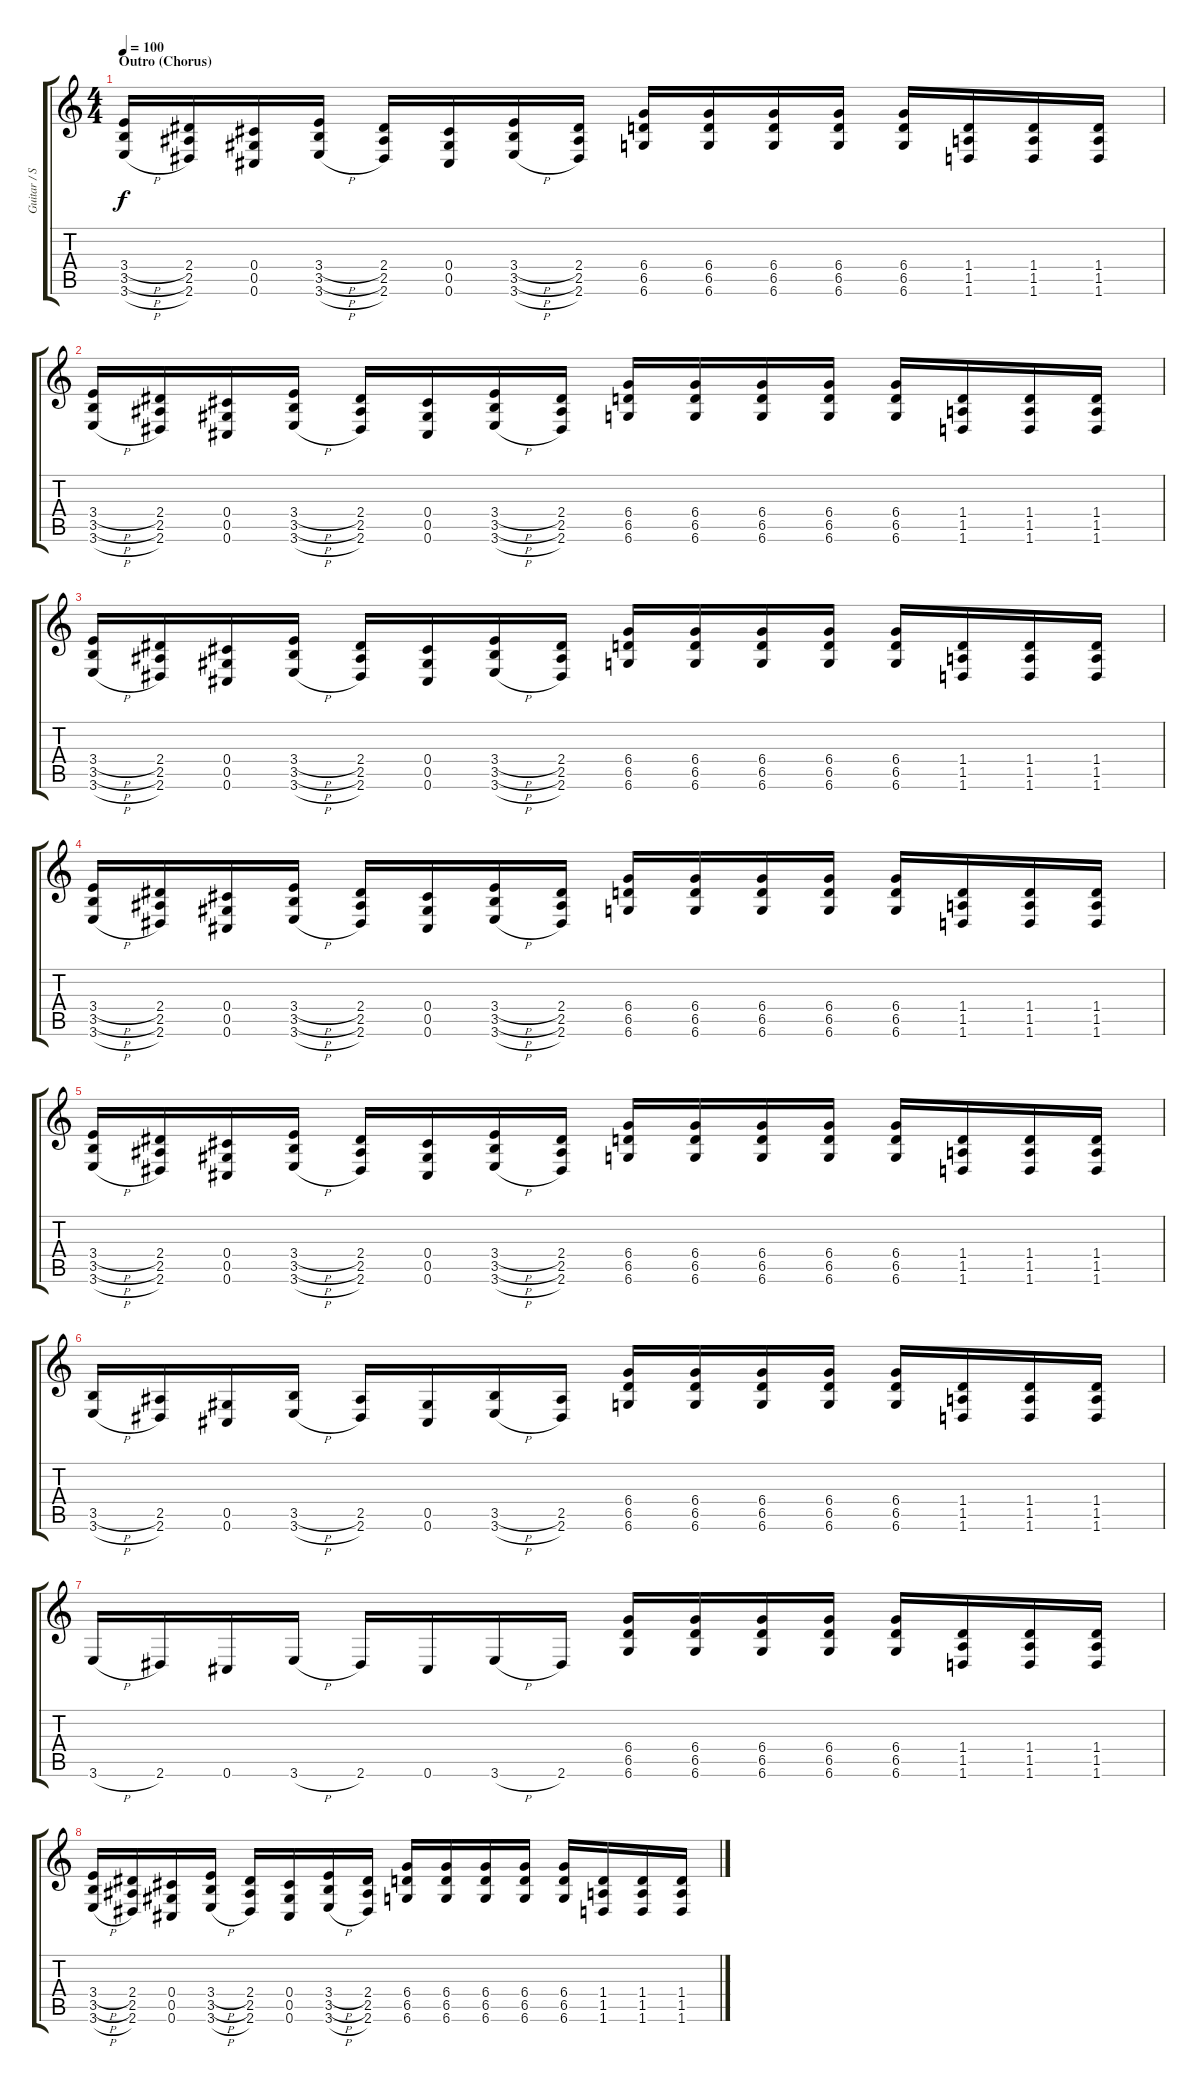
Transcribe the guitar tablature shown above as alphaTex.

\track ("Guitar / Stef Carpenter" "Guitar / S") {instrument distortionguitar}
\staff {score tabs}
\tuning (Eb4 Bb3 Gb3 Db3 Ab2 Db2) {hide}
\ts (4 4)
\section ("" "Outro (Chorus)")
\tempo 100
\clef g2
\ks c
(3.4{h} 3.5{h} 3.6{h}).16{dy f} (2.4 2.5 2.6).16 (0.4 0.5 0.6).16 (3.4{h} 3.5{h} 3.6{h}).16 (2.4 2.5 2.6).16 (0.4 0.5 0.6).16 (3.4{h} 3.5{h} 3.6{h}).16 (2.4 2.5 2.6).16 (6.4 6.5 6.6).16 (6.4 6.5 6.6).16 (6.4 6.5 6.6).16 (6.4 6.5 6.6).16 (6.4 6.5 6.6).16 (1.4 1.5 1.6).16 (1.4 1.5 1.6).16 (1.4 1.5 1.6).16 |
(3.4{h} 3.5{h} 3.6{h}).16 (2.4 2.5 2.6).16 (0.4 0.5 0.6).16 (3.4{h} 3.5{h} 3.6{h}).16 (2.4 2.5 2.6).16 (0.4 0.5 0.6).16 (3.4{h} 3.5{h} 3.6{h}).16 (2.4 2.5 2.6).16 (6.4 6.5 6.6).16 (6.4 6.5 6.6).16 (6.4 6.5 6.6).16 (6.4 6.5 6.6).16 (6.4 6.5 6.6).16 (1.4 1.5 1.6).16 (1.4 1.5 1.6).16 (1.4 1.5 1.6).16 |
(3.4{h} 3.5{h} 3.6{h}).16 (2.4 2.5 2.6).16 (0.4 0.5 0.6).16 (3.4{h} 3.5{h} 3.6{h}).16 (2.4 2.5 2.6).16 (0.4 0.5 0.6).16 (3.4{h} 3.5{h} 3.6{h}).16 (2.4 2.5 2.6).16 (6.4 6.5 6.6).16 (6.4 6.5 6.6).16 (6.4 6.5 6.6).16 (6.4 6.5 6.6).16 (6.4 6.5 6.6).16 (1.4 1.5 1.6).16 (1.4 1.5 1.6).16 (1.4 1.5 1.6).16 |
(3.4{h} 3.5{h} 3.6{h}).16 (2.4 2.5 2.6).16 (0.4 0.5 0.6).16 (3.4{h} 3.5{h} 3.6{h}).16 (2.4 2.5 2.6).16 (0.4 0.5 0.6).16 (3.4{h} 3.5{h} 3.6{h}).16 (2.4 2.5 2.6).16 (6.4 6.5 6.6).16 (6.4 6.5 6.6).16 (6.4 6.5 6.6).16 (6.4 6.5 6.6).16 (6.4 6.5 6.6).16 (1.4 1.5 1.6).16 (1.4 1.5 1.6).16 (1.4 1.5 1.6).16 |
(3.4{h} 3.5{h} 3.6{h}).16 (2.4 2.5 2.6).16 (0.4 0.5 0.6).16 (3.4{h} 3.5{h} 3.6{h}).16 (2.4 2.5 2.6).16 (0.4 0.5 0.6).16 (3.4{h} 3.5{h} 3.6{h}).16 (2.4 2.5 2.6).16 (6.4 6.5 6.6).16 (6.4 6.5 6.6).16 (6.4 6.5 6.6).16 (6.4 6.5 6.6).16 (6.4 6.5 6.6).16 (1.4 1.5 1.6).16 (1.4 1.5 1.6).16 (1.4 1.5 1.6).16 |
(3.5{h} 3.6{h}).16 (2.5 2.6).16 (0.5 0.6).16 (3.5{h} 3.6{h}).16 (2.5 2.6).16 (0.5 0.6).16 (3.5{h} 3.6{h}).16 (2.5 2.6).16 (6.4 6.5 6.6).16 (6.4 6.5 6.6).16 (6.4 6.5 6.6).16 (6.4 6.5 6.6).16 (6.4 6.5 6.6).16 (1.4 1.5 1.6).16 (1.4 1.5 1.6).16 (1.4 1.5 1.6).16 |
3.6{h}.16 2.6.16 0.6.16 3.6{h}.16 2.6.16 0.6.16 3.6{h}.16 2.6.16 (6.4 6.5 6.6).16 (6.4 6.5 6.6).16 (6.4 6.5 6.6).16 (6.4 6.5 6.6).16 (6.4 6.5 6.6).16 (1.4 1.5 1.6).16 (1.4 1.5 1.6).16 (1.4 1.5 1.6).16 |
(3.4{h} 3.5{h} 3.6{h}).16 (2.4 2.5 2.6).16 (0.4 0.5 0.6).16 (3.4{h} 3.5{h} 3.6{h}).16 (2.4 2.5 2.6).16 (0.4 0.5 0.6).16 (3.4{h} 3.5{h} 3.6{h}).16 (2.4 2.5 2.6).16 (6.4 6.5 6.6).16 (6.4 6.5 6.6).16 (6.4 6.5 6.6).16 (6.4 6.5 6.6).16 (6.4 6.5 6.6).16 (1.4 1.5 1.6).16 (1.4 1.5 1.6).16 (1.4 1.5 1.6).16
